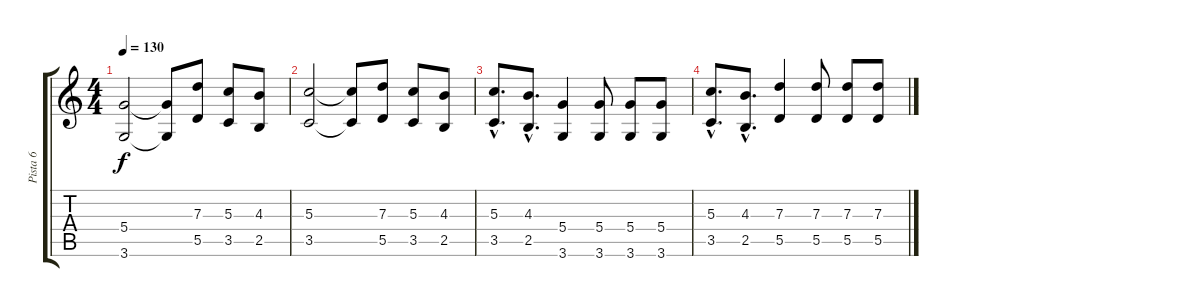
\track ("Pista 6" "Pista 6") {instrument distortionguitar}
\staff {score tabs}
\tuning (E4 B3 G3 D3 A2 E2) {hide}
\ts (4 4)
\tempo 130
\clef g2
\ks c
(5.4 3.6).2{dy f} (5.4{t} 3.6{t}).8 (7.3 5.5).8 (5.3 3.5).8 (4.3 2.5).8 |
(5.3 3.5).2 (5.3{t} 3.5{t}).8 (7.3 5.5).8 (5.3 3.5).8 (4.3 2.5).8 |
(5.3{hac} 3.5{hac}).8{d} (4.3{hac} 2.5{hac}).8{d} (5.4 3.6).4 (5.4 3.6).8 (5.4 3.6).8 (5.4 3.6).8 |
(5.3{hac} 3.5{hac}).8{d} (4.3{hac} 2.5{hac}).8{d} (7.3 5.5).4 (7.3 5.5).8 (7.3 5.5).8 (7.3 5.5).8
